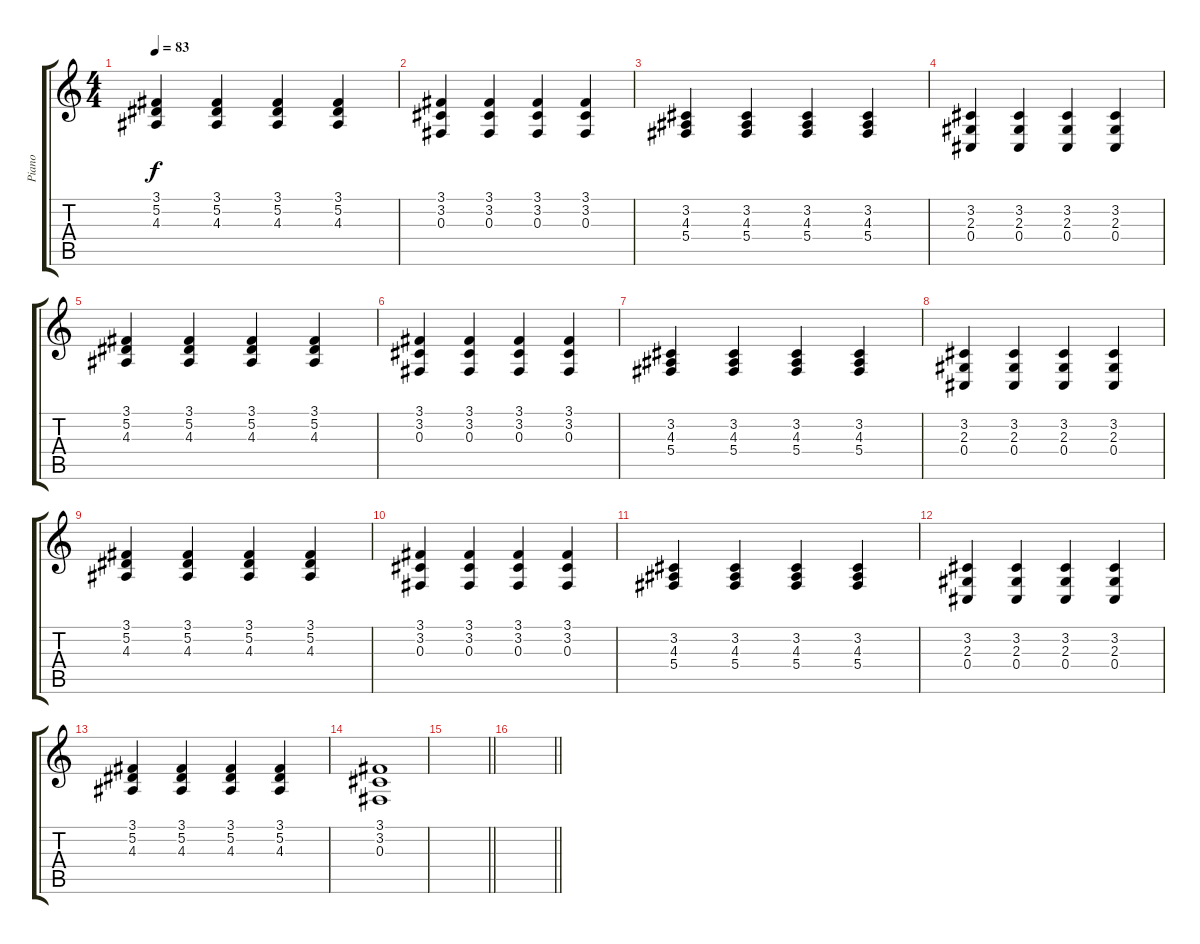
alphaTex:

\track ("Piano" "Piano") {instrument acousticgrandpiano}
\staff {score tabs}
\tuning (Eb4 Bb3 Gb3 Db3 Ab2 Eb2) {hide}
\ts (4 4)
\tempo 83
\clef g2
\ks c
(3.1 5.2 4.3).4{dy f} (3.1 5.2 4.3).4 (3.1 5.2 4.3).4 (3.1 5.2 4.3).4 |
(3.1 3.2 0.3).4 (3.1 3.2 0.3).4 (3.1 3.2 0.3).4 (3.1 3.2 0.3).4 |
(3.2 4.3 5.4).4 (3.2 4.3 5.4).4 (3.2 4.3 5.4).4 (3.2 4.3 5.4).4 |
(3.2 2.3 0.4).4 (3.2 2.3 0.4).4 (3.2 2.3 0.4).4 (3.2 2.3 0.4).4 |
(3.1 5.2 4.3).4 (3.1 5.2 4.3).4 (3.1 5.2 4.3).4 (3.1 5.2 4.3).4 |
(3.1 3.2 0.3).4 (3.1 3.2 0.3).4 (3.1 3.2 0.3).4 (3.1 3.2 0.3).4 |
(3.2 4.3 5.4).4 (3.2 4.3 5.4).4 (3.2 4.3 5.4).4 (3.2 4.3 5.4).4 |
(3.2 2.3 0.4).4 (3.2 2.3 0.4).4 (3.2 2.3 0.4).4 (3.2 2.3 0.4).4 |
(3.1 5.2 4.3).4 (3.1 5.2 4.3).4 (3.1 5.2 4.3).4 (3.1 5.2 4.3).4 |
(3.1 3.2 0.3).4 (3.1 3.2 0.3).4 (3.1 3.2 0.3).4 (3.1 3.2 0.3).4 |
(3.2 4.3 5.4).4 (3.2 4.3 5.4).4 (3.2 4.3 5.4).4 (3.2 4.3 5.4).4 |
(3.2 2.3 0.4).4 (3.2 2.3 0.4).4 (3.2 2.3 0.4).4 (3.2 2.3 0.4).4 |
(3.1 5.2 4.3).4 (3.1 5.2 4.3).4 (3.1 5.2 4.3).4 (3.1 5.2 4.3).4 |
(3.1 3.2 0.3).1 |
\barLineRight lightlight
|
\barLineRight lightlight
